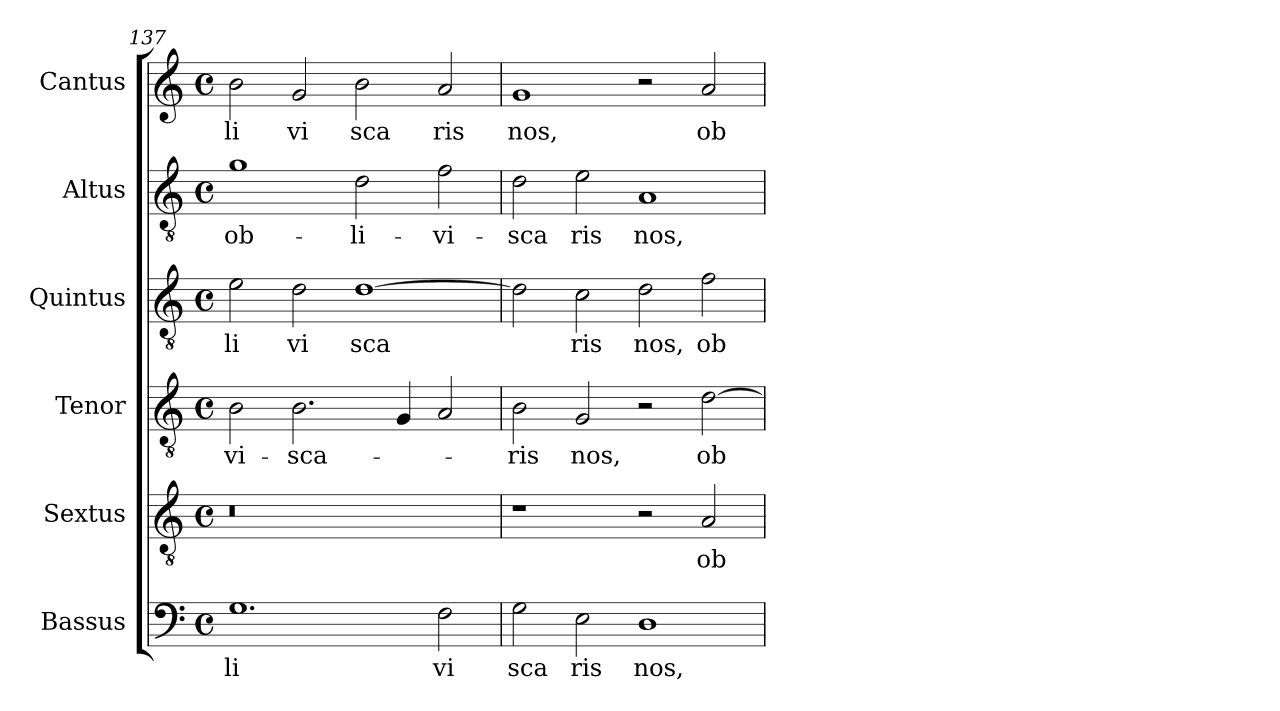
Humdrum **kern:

**kern	**text	**kern	**text	**kern	**text	**kern	**text	**kern	**text	**kern	**text
*part6	*part6	*part5	*part5	*part4	*part4	*part3	*part3	*part2	*part2	*part1	*part1
*staff6	*staff6	*staff5	*staff5	*staff4	*staff4	*staff3	*staff3	*staff2	*staff2	*staff1	*staff1
*I"Bassus	*	*I"Sextus	*	*I"Tenor	*	*I"Quintus	*	*I"Altus	*	*I"Cantus	*
*clefF4	*	*clefGv2	*	*clefGv2	*	*clefGv2	*	*clefGv2	*	*clefG2	*
*	*	*	*	*k[]	*	*	*	*	*	*	*
*	*	*	*	*C:	*	*	*	*	*	*	*
*M4/4	*	*M4/4	*	*M4/4	*	*M4/4	*	*M4/4	*	*M4/4	*
*met(c)	*	*met(c)	*	*met(c)	*	*met(c)	*	*met(c)	*	*met(c)	*
=137	=137	=137	=137	=137	=137	=137	=137	=137	=137	=137	=137
!	!LO:LY:b:cj	!	!	!	!LO:LY:b:cj	!	!LO:LY:b:cj	!	!LO:LY:b:cj	!	!LO:LY:b:cj
1.G	li	0r	.	2B\	-vi-	2e\	li	1g	ob-	2b\	-li
!	!	!	!	!	!LO:LY:b	!	!LO:LY:b:cj	!	!	!	!LO:LY:b:cj
.	.	.	.	2.B\	-sca-	2d\	vi	.	.	2g/	vi
!	!	!	!	!	!	!	!LO:LY:b:cj	!	!LO:LY:b:cj	!	!LO:LY:b:cj
.	.	.	.	.	.	[<1d	sca	2d\	-li-	2b\	sca
.	.	.	.	4G/	.	.	.	.	.	.	.
!	!LO:LY:b:cj	!	!	!	!	!	!	!	!LO:LY:b:cj	!	!LO:LY:b:cj
2F\	vi	.	.	2A/	.	.	.	2f\	-vi-	2a/	ris
!!LO:LB:g=z
=138	=138	=138	=138	=138	=138	=138	=138	=138	=138	=138	=138
!	!LO:LY:b:cj	!	!	!	!LO:LY:b:cj	!	!	!	!LO:LY:b:cj	!	!LO:LY:b:cj
2G\	sca	1r	.	2B\	-ris	2d\]	.	2d\	-sca	1g	nos,
!	!LO:LY:b:cj	!	!	!	!LO:LY:b:cj	!	!LO:LY:b:cj	!	!LO:LY:b:cj	!	!
2E\	ris	.	.	2G/	nos,	2c\	ris	2e\	ris	.	.
!	!LO:LY:b:cj	!	!	!	!	!	!LO:LY:b:cj	!	!LO:LY:b:cj	!	!
1D	nos,	2r	.	2r	.	2d\	nos,	1A	nos,	2r	.
!	!	!	!LO:LY:b:cj	!	!LO:LY:b:cj	!	!LO:LY:b:cj	!	!	!	!LO:LY:b:cj
.	.	2A/	ob	[>2d\	ob	2f\	ob-	.	.	2a/	ob-
=	=	=	=	=	=	=	=	=	=	=	=
*-	*-	*-	*-	*-	*-	*-	*-	*-	*-	*-	*-
